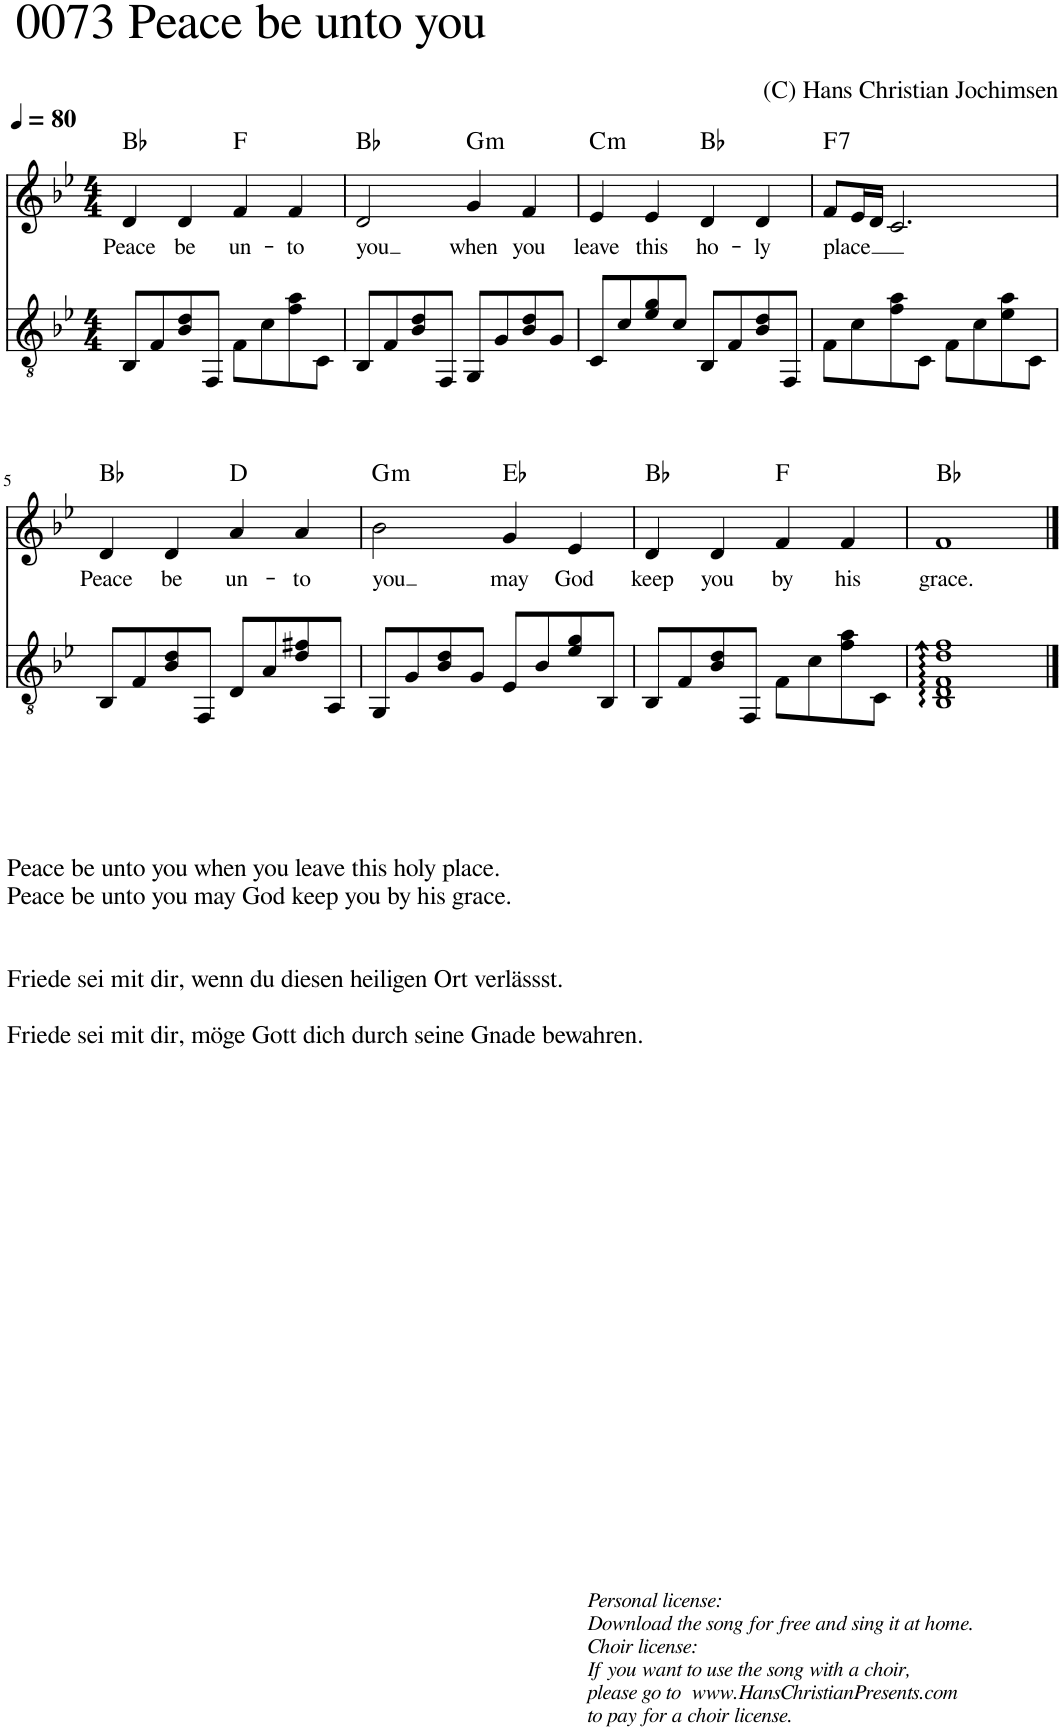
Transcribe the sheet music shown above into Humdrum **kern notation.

**kern	**kern	**text	**harte
*part2	*part1	*part1	*part1
*staff2	*staff1	*staff1	*
*I"Klassische Gitarre	*I"Stimme	*	*
*clefGv2	*clefG2	*	*
*k[b-e-]	*k[b-e-]	*	*
*M4/4	*M4/4	*	*
*MM80	*MM80	*	*
=1	=1	=1	=1
!	!	!LO:LY:b	!
8BB-/L	4d/	Peace	Bb:maj
8F/	.	.	.
!	!	!LO:LY:b	!
8B-/ 8d/	4d/	be	.
8FF/J	.	.	.
!	!	!LO:LY:b	!
8F\L	4f/	un-	F:maj
8c\	.	.	.
!	!	!LO:LY:b	!
8f\ 8a\	4f/	-to	.
8C\J	.	.	.
=2	=2	=2	=2
!	!	!LO:LY:b	!
8BB-/L	2d/	you	Bb:maj
8F/	.	.	.
8B-/ 8d/	.	.	.
8FF/J	.	.	.
!	!	!LO:LY:b	!LO:H:kt=m
8GG/L	4g/	when	G:min
8G/	.	.	.
!	!	!LO:LY:b	!
8B-/ 8d/	4f/	you	.
8G/J	.	.	.
=3	=3	=3	=3
!	!	!LO:LY:b	!LO:H:kt=m
8C/L	4e-/	leave	C:min
8c/	.	.	.
!	!	!LO:LY:b	!
8e-/ 8g/	4e-/	this	.
8c/J	.	.	.
!	!	!LO:LY:b	!
8BB-/L	4d/	ho-	Bb:maj
8F/	.	.	.
!	!	!LO:LY:b	!
8B-/ 8d/	4d/	-ly	.
8FF/J	.	.	.
=4	=4	=4	=4
!	!	!LO:LY:b	!LO:H:kt=7
8F\L	8f/L	place	F:7
8c\	16e-/L	.	.
.	16d/JJ	.	.
8f\ 8a\	2.c/	.	.
8C\J	.	.	.
8F\L	.	.	.
8c\	.	.	.
8e-\ 8a\	.	.	.
8C\J	.	.	.
!!LO:LB:g=z
=5	=5	=5	=5
!	!	!LO:LY:b	!
8BB-/L	4d/	Peace	Bb:maj
8F/	.	.	.
!	!	!LO:LY:b	!
8B-/ 8d/	4d/	be	.
8FF/J	.	.	.
!	!	!LO:LY:b	!
8D/L	4a/	un-	D:maj
8A/	.	.	.
!	!	!LO:LY:b	!
8d/ 8f#X/	4a/	-to	.
8AA/J	.	.	.
=6	=6	=6	=6
!	!	!LO:LY:b	!LO:H:kt=m
8GG/L	2b-\	you	G:min
8G/	.	.	.
8B-/ 8d/	.	.	.
8G/J	.	.	.
!	!	!LO:LY:b	!
8E-/L	4g/	may	Eb:maj
8B-/	.	.	.
!	!	!LO:LY:b	!
8e-/ 8g/	4e-/	God	.
8BB-/J	.	.	.
=7	=7	=7	=7
!	!	!LO:LY:b	!
8BB-/L	4d/	keep	Bb:maj
8F/	.	.	.
!	!	!LO:LY:b	!
8B-/ 8d/	4d/	you	.
8FF/J	.	.	.
!	!	!LO:LY:b	!
8F\L	4f/	by	F:maj
8c\	.	.	.
!	!	!LO:LY:b	!
8f\ 8a\	4f/	his	.
8C\J	.	.	.
=8	=8	=8	=8
!	!	!LO:LY:b	!
1BB-: 1D: 1F: 1d: 1f:	1f	grace.	Bb:maj
==	==	==	==
*-	*-	*-	*-
